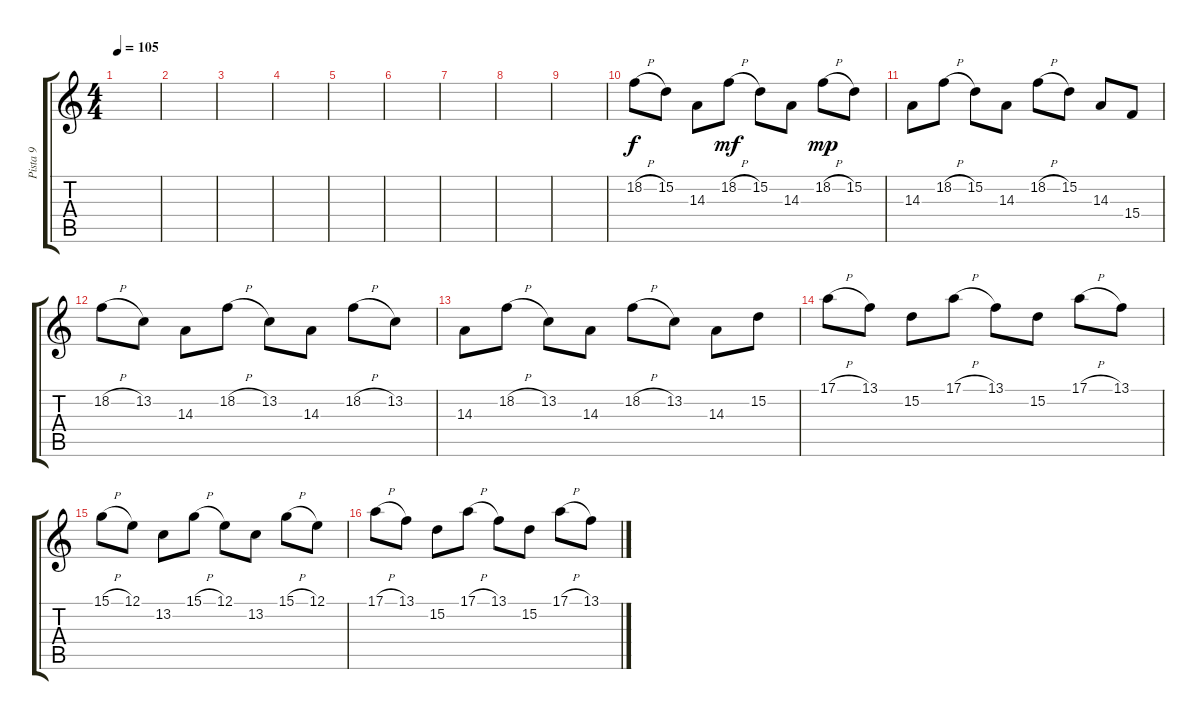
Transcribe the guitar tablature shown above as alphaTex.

\track ("Pista 9" "Pista 9") {instrument acousticgrandpiano}
\staff {score tabs}
\tuning (E4 B3 G3 D3 A2 E2) {hide}
\ts (4 4)
\tempo 105
\clef g2
\ks c
|
|
|
|
|
|
|
|
|
18.2{h}.8 15.2.8 14.3.8 18.2{h}.8{dy mf} 15.2.8 14.3.8 18.2{h}.8{dy mp} 15.2.8 |
14.3.8 18.2{h}.8 15.2.8 14.3.8 18.2{h}.8 15.2.8 14.3.8 15.4.8 |
18.2{h}.8 13.2.8 14.3.8 18.2{h}.8 13.2.8 14.3.8 18.2{h}.8 13.2.8 |
14.3.8 18.2{h}.8 13.2.8 14.3.8 18.2{h}.8 13.2.8 14.3.8 15.2.8 |
17.1{h}.8 13.1.8 15.2.8 17.1{h}.8 13.1.8 15.2.8 17.1{h}.8 13.1.8 |
15.1{h}.8 12.1.8 13.2.8 15.1{h}.8 12.1.8 13.2.8 15.1{h}.8 12.1.8 |
17.1{h}.8 13.1.8 15.2.8 17.1{h}.8 13.1.8 15.2.8 17.1{h}.8 13.1.8
